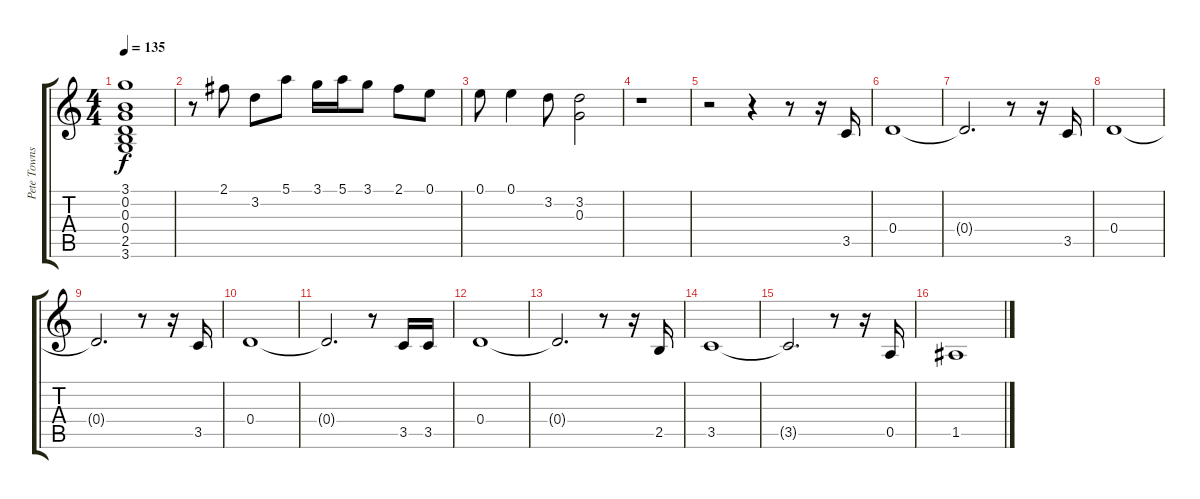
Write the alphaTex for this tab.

\track ("Pete Townshend overdrive" "Pete Towns") {instrument overdrivenguitar}
\staff {score tabs}
\tuning (E4 B3 G3 D3 A2 E2) {hide}
\ts (4 4)
\tempo 135
\clef g2
\ks c
(3.1 0.2 0.3 0.4 2.5 3.6).1{dy f} |
r.8 2.1.8 3.2.8 5.1.8 3.1.16 5.1.16 3.1.8 2.1.8 0.1.8 |
0.1.8 0.1.4 3.2.8 (3.2 0.3).2 |
r.1 |
r.2 r.4 r.8 r.16 3.5.16 |
0.4.1 |
0.4{t}.2{d} r.8 r.16 3.5.16 |
0.4.1 |
0.4{t}.2{d} r.8 r.16 3.5.16 |
0.4.1 |
0.4{t}.2{d} r.8 3.5.16 3.5.16 |
0.4.1 |
0.4{t}.2{d} r.8 r.16 2.5.16 |
3.5.1 |
3.5{t}.2{d} r.8 r.16 0.5.16 |
1.5.1
